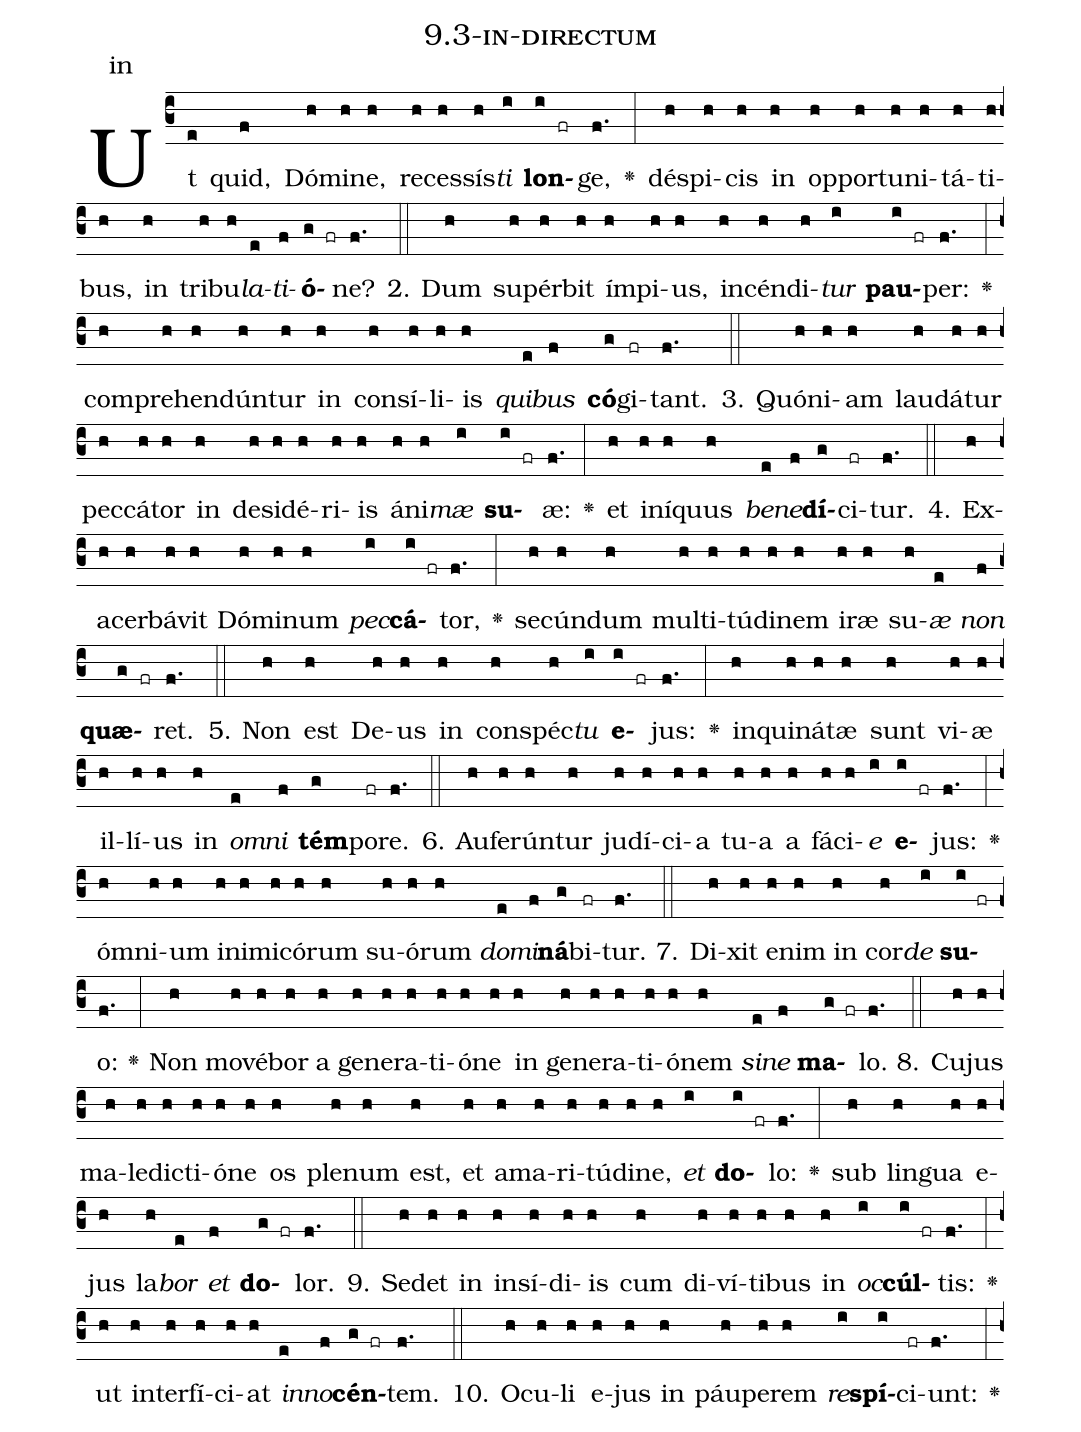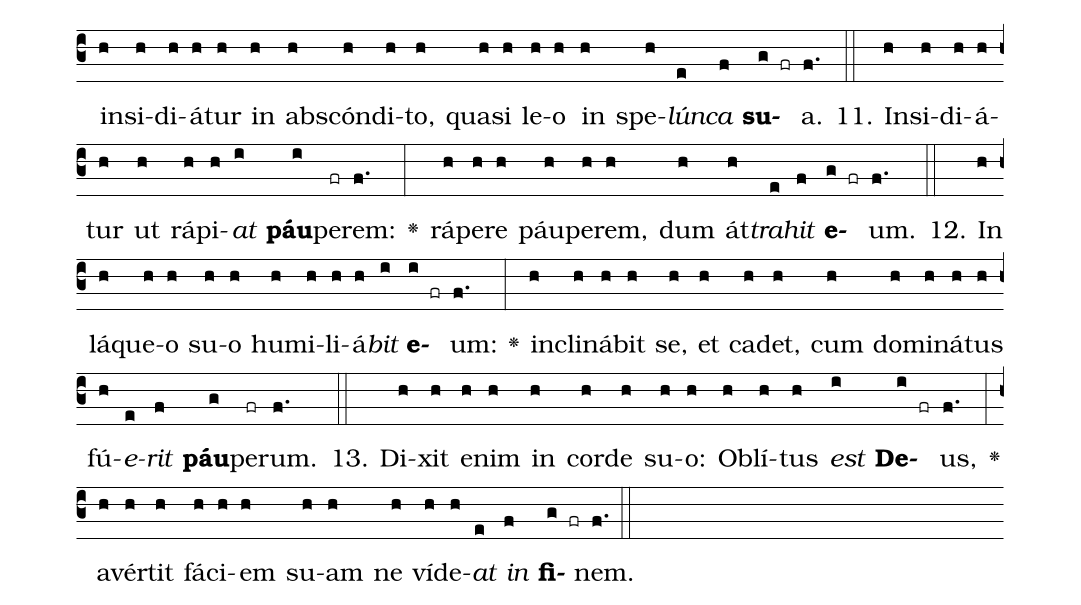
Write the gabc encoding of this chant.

name: 9.3-in-directum;
annotation: in;
%%
(c3)Ut(e) quid,(f) Dó(h)mi(h)ne,(h) re(h)ces(h)sís(h)<i>ti</i>(i) <b>lon</b>(i fr)ge,(f.) <v>\greheightstar</v>(:) dé(h)spi(h)cis(h) in(h) op(h)por(h)tu(h)ni(h)tá(h)ti(h)bus,(h) in(h) tri(h)bu(h)<i>la</i>(e)<i>ti</i>(f)<b>ó</b>(g fr)ne?(f.) (::)
2. Dum(h) su(h)pér(h)bit(h) ím(h)pi(h)us,(h) in(h)cén(h)di(h)<i>tur</i>(i) <b>pau</b>(i fr)per:(f.) <v>\greheightstar</v>(:) com(h)pre(h)hen(h)dún(h)tur(h) in(h) con(h)sí(h)li(h)is(h) <i>qui</i>(e)<i>bus</i>(f) <b>có</b>(g)gi(fr)tant.(f.) (::)
3. Quón(h)i(h)am(h) lau(h)dá(h)tur(h) pec(h)cá(h)tor(h) in(h) de(h)si(h)dé(h)ri(h)is(h) á(h)ni(h)<i>mæ</i>(i) <b>su</b>(i fr)æ:(f.) <v>\greheightstar</v>(:) et(h) in(h)í(h)quus(h) <i>be</i>(e)<i>ne</i>(f)<b>dí</b>(g)ci(fr)tur.(f.) (::)
4. Ex(h)a(h)cer(h)bá(h)vit(h) Dó(h)mi(h)num(h) <i>pec</i>(i)<b>cá</b>(i fr)tor,(f.) <v>\greheightstar</v>(:) se(h)cún(h)dum(h) mul(h)ti(h)tú(h)di(h)nem(h) i(h)ræ(h) su(h)<i>æ</i>(e) <i>non</i>(f) <b>quæ</b>(g fr)ret.(f.) (::)
5. Non(h) est(h) De(h)us(h) in(h) con(h)spéc(h)<i>tu</i>(i) <b>e</b>(i fr)jus:(f.) <v>\greheightstar</v>(:) in(h)qui(h)ná(h)tæ(h) sunt(h) vi(h)æ(h) il(h)lí(h)us(h) in(h) <i>om</i>(e)<i>ni</i>(f) <b>tém</b>(g)po(fr)re.(f.) (::)
6. Au(h)fe(h)rún(h)tur(h) ju(h)dí(h)ci(h)a(h) tu(h)a(h) a(h) fá(h)ci(h)<i>e</i>(i) <b>e</b>(i fr)jus:(f.) <v>\greheightstar</v>(:) óm(h)ni(h)um(h) in(h)i(h)mi(h)có(h)rum(h) su(h)ó(h)rum(h) <i>do</i>(e)<i>mi</i>(f)<b>ná</b>(g)bi(fr)tur.(f.) (::)
7. Di(h)xit(h) e(h)nim(h) in(h) cor(h)<i>de</i>(i) <b>su</b>(i fr)o:(f.) <v>\greheightstar</v>(:) Non(h) mo(h)vé(h)bor(h) a(h) ge(h)ne(h)ra(h)ti(h)ó(h)ne(h) in(h) ge(h)ne(h)ra(h)ti(h)ó(h)nem(h) <i>si</i>(e)<i>ne</i>(f) <b>ma</b>(g fr)lo.(f.) (::)
8. Cu(h)jus(h) ma(h)le(h)dic(h)ti(h)ó(h)ne(h) os(h) ple(h)num(h) est,(h) et(h) a(h)ma(h)ri(h)tú(h)di(h)ne,(h) <i>et</i>(i) <b>do</b>(i fr)lo:(f.) <v>\greheightstar</v>(:) sub(h) lin(h)gua(h) e(h)jus(h) la(h)<i>bor</i>(e) <i>et</i>(f) <b>do</b>(g fr)lor.(f.) (::)
9. Se(h)det(h) in(h) in(h)sí(h)di(h)is(h) cum(h) di(h)ví(h)ti(h)bus(h) in(h) <i>oc</i>(i)<b>cúl</b>(i fr)tis:(f.) <v>\greheightstar</v>(:) ut(h) in(h)ter(h)fí(h)ci(h)at(h) <i>in</i>(e)<i>no</i>(f)<b>cén</b>(g fr)tem.(f.) (::)
10. O(h)cu(h)li(h) e(h)jus(h) in(h) páu(h)pe(h)rem(h) <i>re</i>(i)<b>spí</b>(i)ci(fr)unt:(f.) <v>\greheightstar</v>(:) in(h)si(h)di(h)á(h)tur(h) in(h) abs(h)cón(h)di(h)to,(h) qua(h)si(h) le(h)o(h) in(h) spe(h)<i>lún</i>(e)<i>ca</i>(f) <b>su</b>(g fr)a.(f.) (::)
11. In(h)si(h)di(h)á(h)tur(h) ut(h) rá(h)pi(h)<i>at</i>(i) <b>páu</b>(i)pe(fr)rem:(f.) <v>\greheightstar</v>(:) rá(h)pe(h)re(h) páu(h)pe(h)rem,(h) dum(h) át(h)<i>tra</i>(e)<i>hit</i>(f) <b>e</b>(g fr)um.(f.) (::)
12. In(h) lá(h)que(h)o(h) su(h)o(h) hu(h)mi(h)li(h)á(h)<i>bit</i>(i) <b>e</b>(i fr)um:(f.) <v>\greheightstar</v>(:) in(h)cli(h)ná(h)bit(h) se,(h) et(h) ca(h)det,(h) cum(h) do(h)mi(h)ná(h)tus(h) fú(h)<i>e</i>(e)<i>rit</i>(f) <b>páu</b>(g)pe(fr)rum.(f.) (::)
13. Di(h)xit(h) e(h)nim(h) in(h) cor(h)de(h) su(h)o:(h) Ob(h)lí(h)tus(h) <i>est</i>(i) <b>De</b>(i fr)us,(f.) <v>\greheightstar</v>(:) a(h)vér(h)tit(h) fá(h)ci(h)em(h) su(h)am(h) ne(h) ví(h)de(h)<i>at</i>(e) <i>in</i>(f) <b>fi</b>(g fr)nem.(f.) (::)
